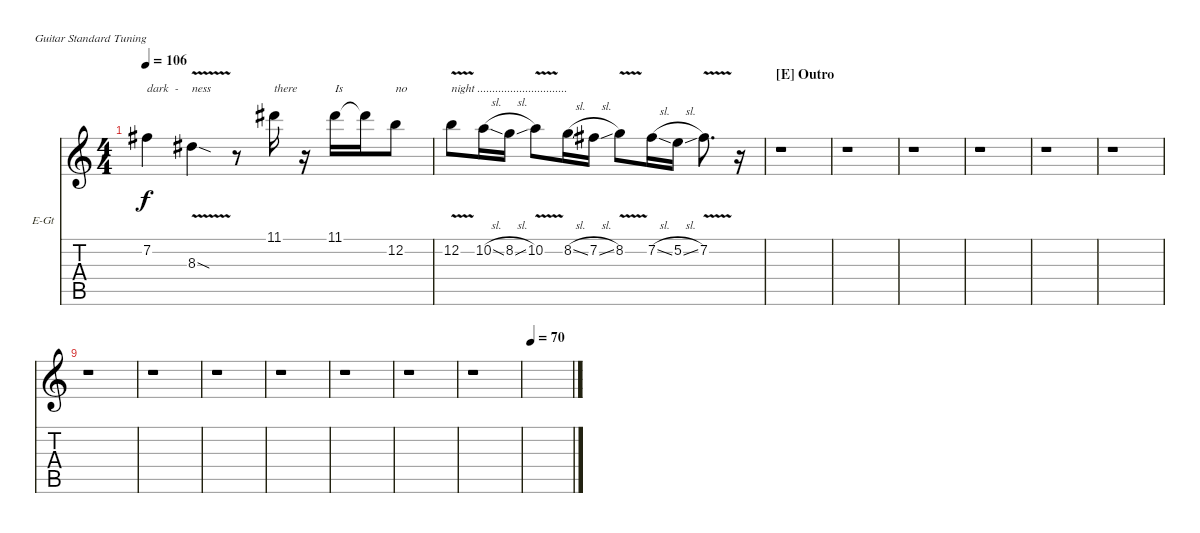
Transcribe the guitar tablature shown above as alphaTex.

\bracketExtendMode nobrackets
\firstSystemTrackNameOrientation horizontal
\otherSystemsTrackNameOrientation horizontal
\defaultBarNumberDisplay FirstOfSystem
\track ("Claus Meine" "E-Gt") {instrument distortionguitar}
\staff {score tabs}
\tuning (E4 B3 G3 D3 A2 E2)
\ts (4 4)
\tempo 106
\clef g2
\scale
0.504974
\ks c
7.2.4{txt "dark  -" dy f} 8.3{v sod}.4{txt "ness"} r.8 11.1.16{txt "there"} r.16 11.1.16{txt "Is"} 11.1{t}.16 12.2.8{txt "no"} |
\scale
0.495679 12.2{v}.8{txt "night .............................."} 10.2{sl}.16 8.2{sl}.16 10.2{v}.8 8.2{sl}.16 7.2{sl}.16 8.2{v}.8 7.2{sl}.16 5.2{sl}.16 7.2{v}.8{d} r.16 |
\section ("E" "Outro")
r.1 |
r.1 |
r.1 |
r.1 |
r.1 |
r.1 |
r.1 |
r.1 |
r.1 |
r.1 |
r.1 |
r.1 |
r.1 |
\tempo 70
